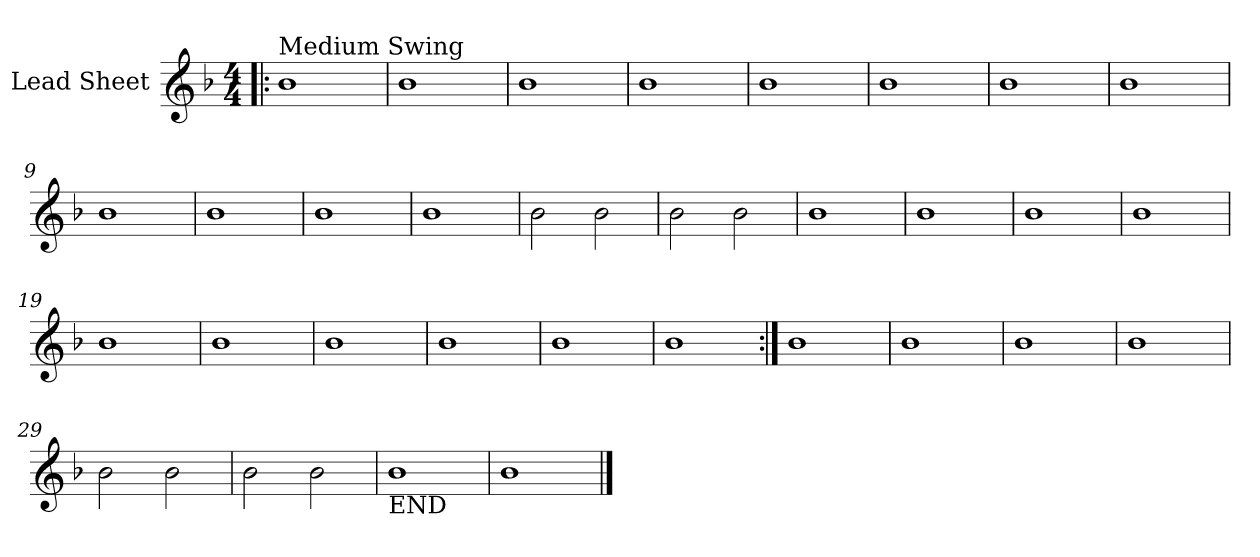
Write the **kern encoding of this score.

**kern
*part1
*staff1
*I"Lead Sheet
*clefG2
*k[b-]
*F:
*M4/4
=1!|:
!LO:TX:a:t=Medium Swing
1b-
=2
1b-
=3
1b-
=4
1b-
!!LO:LB:g=z
=5
1b-
=6
1b-
=7
1b-
=8
1b-
!!LO:LB:g=z
=9
1b-
=10
1b-
=11
1b-
=12
1b-
!!LO:LB:g=z
=13
2b-\
2b-\
=14
2b-\
2b-\
=15
1b-
=16
1b-
!!LO:LB:g=z
=17
1b-
=18
1b-
=19
1b-
=20
1b-
!!LO:LB:g=z
=21
1b-
=22
1b-
=23
1b-
=24
1b-
!!LO:LB:g=z
=25:|!
1b-
=26
1b-
=27
1b-
=28
1b-
!!LO:LB:g=z
=29
2b-\
2b-\
=30
2b-\
2b-\
=31
!LO:TX:b:t=END
1b-
=32
1b-
==
*-
